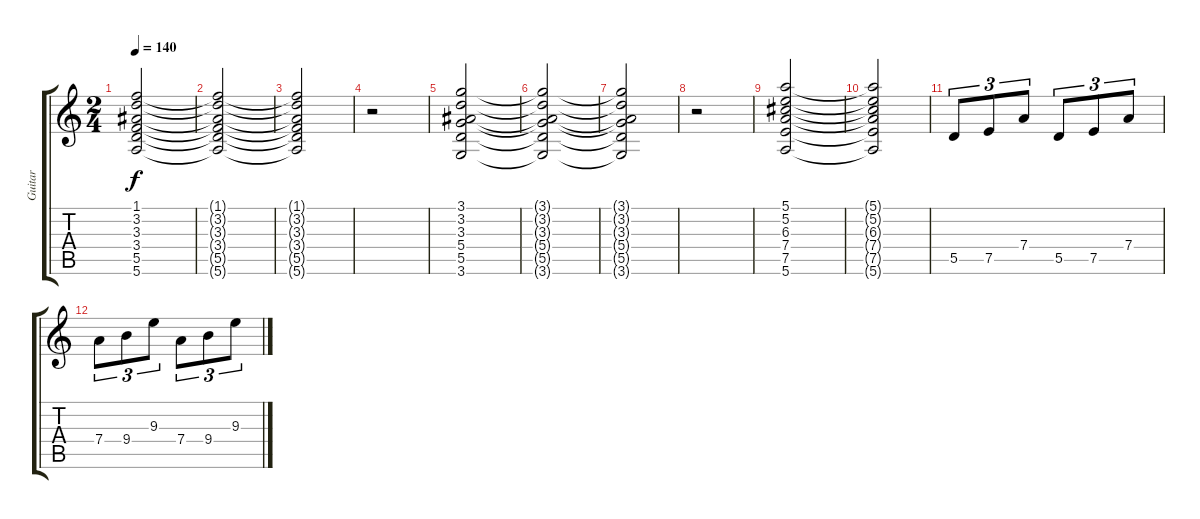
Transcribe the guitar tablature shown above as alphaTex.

\track ("Guitar" "Guitar") {instrument overdrivenguitar}
\staff {score tabs}
\tuning (E4 B3 G3 D3 A2 E2) {hide}
\ts (2 4)
\tempo 140
\clef g2
\ks c
(1.1 3.2 3.3 3.4 5.5 5.6).2{dy f} |
(1.1{t} 3.2{t} 3.3{t} 3.4{t} 5.5{t} 5.6{t}).2 |
(1.1{t} 3.2{t} 3.3{t} 3.4{t} 5.5{t} 5.6{t}).2 |
r.2 |
(3.1 3.2 3.3 5.4 5.5 3.6).2 |
(3.1{t} 3.2{t} 3.3{t} 5.4{t} 5.5{t} 3.6{t}).2 |
(3.1{t} 3.2{t} 3.3{t} 5.4{t} 5.5{t} 3.6{t}).2 |
r.2 |
(5.1 5.2 6.3 7.4 7.5 5.6).2 |
(5.1{t} 5.2{t} 6.3{t} 7.4{t} 7.5{t} 5.6{t}).2 |
5.5.8{tu (3 2)} 7.5.8{tu (3 2)} 7.4.8{tu (3 2)} 5.5.8{tu (3 2)} 7.5.8{tu (3 2)} 7.4.8{tu (3 2)} |
7.4.8{tu (3 2)} 9.4.8{tu (3 2)} 9.3.8{tu (3 2)} 7.4.8{tu (3 2)} 9.4.8{tu (3 2)} 9.3.8{tu (3 2)}
